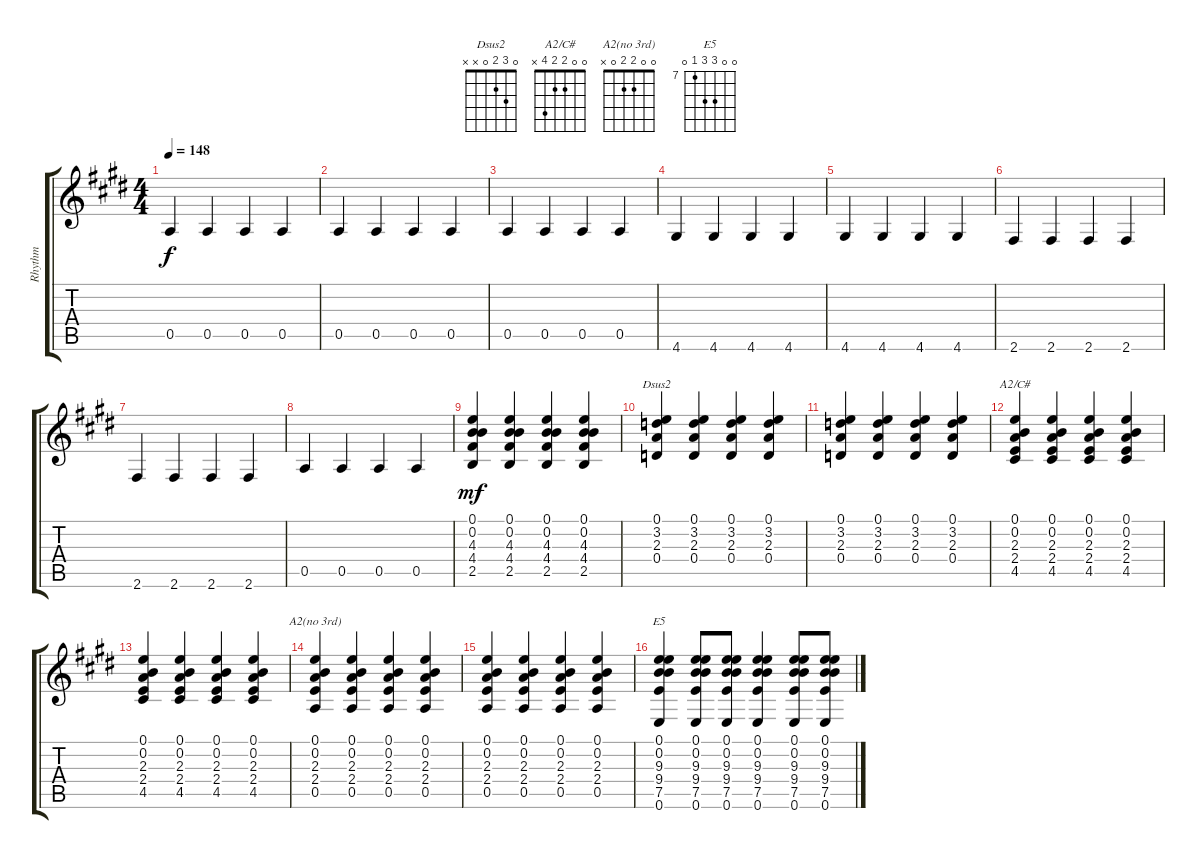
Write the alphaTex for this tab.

\track ("Rhythm" "Rhythm") {instrument acousticguitarsteel}
\staff {score tabs}
\tuning (E4 B3 G3 D3 A2 E2) {hide}
\chord ("Dsus2" 0 3 2 0 x x)
\chord ("A2/C#" 0 0 2 2 4 x)
\chord ("A2(no 3rd)" 0 0 2 2 0 x)
\chord ("E5" 0 0 9 9 7 0) {firstfret 7}
\ts (4 4)
\tempo 148
\clef g2
\ks e
0.5.4{dy f} 0.5.4 0.5.4 0.5.4 |
0.5.4 0.5.4 0.5.4 0.5.4 |
0.5.4 0.5.4 0.5.4 0.5.4 |
4.6.4 4.6.4 4.6.4 4.6.4 |
4.6.4 4.6.4 4.6.4 4.6.4 |
2.6.4 2.6.4 2.6.4 2.6.4 |
2.6.4 2.6.4 2.6.4 2.6.4 |
0.5.4 0.5.4 0.5.4 0.5.4 |
(0.1 0.2 4.3 4.4 2.5).4{dy mf} (0.1 0.2 4.3 4.4 2.5).4 (0.1 0.2 4.3 4.4 2.5).4 (0.1 0.2 4.3 4.4 2.5).4 |
(0.1 3.2 2.3 0.4).4{ch "Dsus2"} (0.1 3.2 2.3 0.4).4 (0.1 3.2 2.3 0.4).4 (0.1 3.2 2.3 0.4).4 |
(0.1 3.2 2.3 0.4).4 (0.1 3.2 2.3 0.4).4 (0.1 3.2 2.3 0.4).4 (0.1 3.2 2.3 0.4).4 |
(0.1 0.2 2.3 2.4 4.5).4{ch "A2/C#"} (0.1 0.2 2.3 2.4 4.5).4 (0.1 0.2 2.3 2.4 4.5).4 (0.1 0.2 2.3 2.4 4.5).4 |
(0.1 0.2 2.3 2.4 4.5).4 (0.1 0.2 2.3 2.4 4.5).4 (0.1 0.2 2.3 2.4 4.5).4 (0.1 0.2 2.3 2.4 4.5).4 |
(0.1 0.2 2.3 2.4 0.5).4{ch "A2(no 3rd)"} (0.1 0.2 2.3 2.4 0.5).4 (0.1 0.2 2.3 2.4 0.5).4 (0.1 0.2 2.3 2.4 0.5).4 |
(0.1 0.2 2.3 2.4 0.5).4 (0.1 0.2 2.3 2.4 0.5).4 (0.1 0.2 2.3 2.4 0.5).4 (0.1 0.2 2.3 2.4 0.5).4 |
(0.1 0.2 9.3 9.4 7.5 0.6).4{ch "E5"} (0.1 0.2 9.3 9.4 7.5 0.6).8 (0.1 0.2 9.3 9.4 7.5 0.6).8 (0.1 0.2 9.3 9.4 7.5 0.6).4 (0.1 0.2 9.3 9.4 7.5 0.6).8 (0.1 0.2 9.3 9.4 7.5 0.6).8
